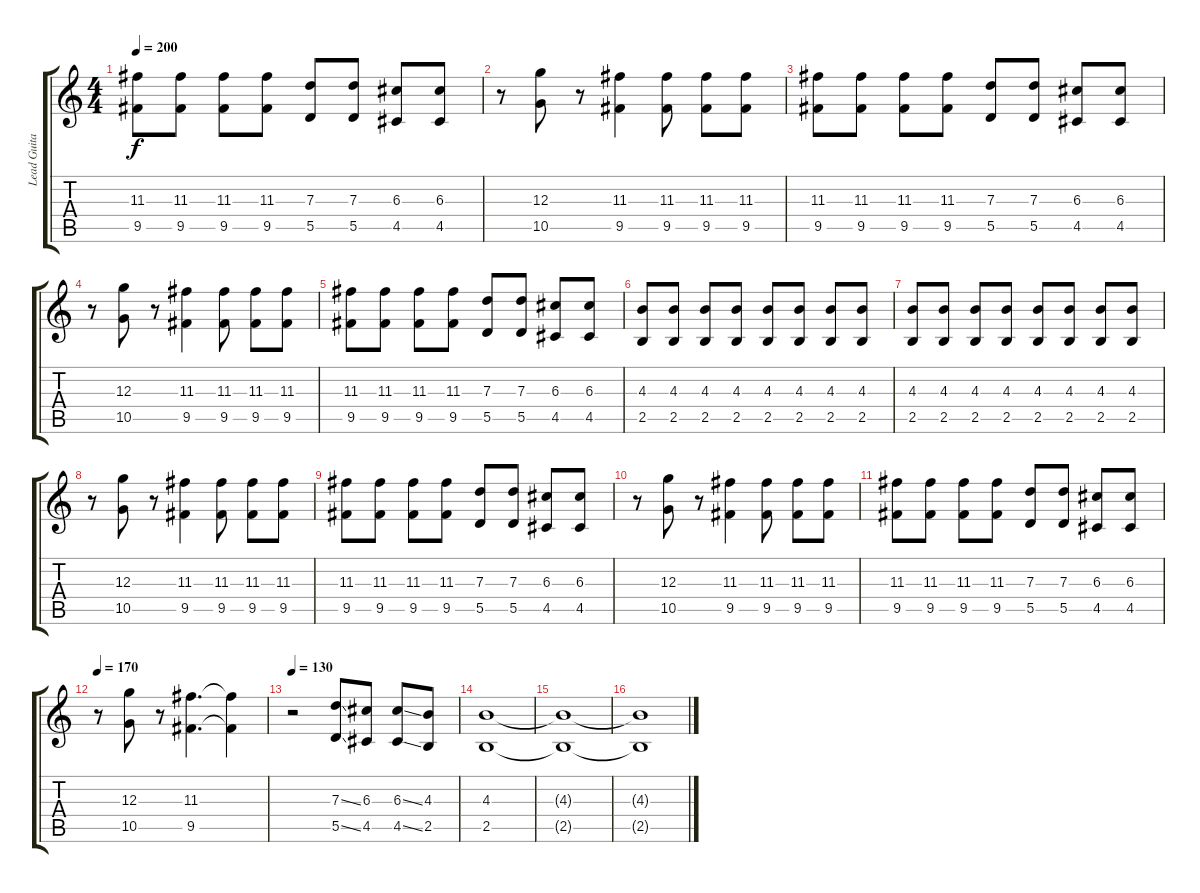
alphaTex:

\track ("Lead Guitar" "Lead Guita") {instrument acousticguitarsteel}
\staff {score tabs}
\tuning (E4 B3 G3 D3 A2 D2) {hide}
\ts (4 4)
\tempo 200
\clef g2
\ks c
(11.3 9.5).8{dy f} (11.3 9.5).8 (11.3 9.5).8 (11.3 9.5).8 (7.3 5.5).8 (7.3 5.5).8 (6.3 4.5).8 (6.3 4.5).8 |
r.8{instrument overdrivenguitar} (12.3 10.5).8 r.8 (11.3 9.5).4 (11.3 9.5).8 (11.3 9.5).8 (11.3 9.5).8 |
(11.3 9.5).8 (11.3 9.5).8 (11.3 9.5).8 (11.3 9.5).8 (7.3 5.5).8 (7.3 5.5).8 (6.3 4.5).8 (6.3 4.5).8 |
r.8 (12.3 10.5).8 r.8 (11.3 9.5).4 (11.3 9.5).8 (11.3 9.5).8 (11.3 9.5).8 |
(11.3 9.5).8 (11.3 9.5).8 (11.3 9.5).8 (11.3 9.5).8 (7.3 5.5).8 (7.3 5.5).8 (6.3 4.5).8 (6.3 4.5).8 |
(4.3 2.5).8 (4.3 2.5).8 (4.3 2.5).8 (4.3 2.5).8 (4.3 2.5).8 (4.3 2.5).8 (4.3 2.5).8 (4.3 2.5).8 |
(4.3 2.5).8 (4.3 2.5).8 (4.3 2.5).8 (4.3 2.5).8 (4.3 2.5).8 (4.3 2.5).8 (4.3 2.5).8 (4.3 2.5).8 |
r.8{instrument distortionguitar} (12.3 10.5).8 r.8 (11.3 9.5).4 (11.3 9.5).8 (11.3 9.5).8 (11.3 9.5).8 |
(11.3 9.5).8 (11.3 9.5).8 (11.3 9.5).8 (11.3 9.5).8 (7.3 5.5).8 (7.3 5.5).8 (6.3 4.5).8 (6.3 4.5).8 |
r.8{instrument overdrivenguitar} (12.3 10.5).8 r.8 (11.3 9.5).4 (11.3 9.5).8 (11.3 9.5).8 (11.3 9.5).8 |
(11.3 9.5).8 (11.3 9.5).8 (11.3 9.5).8 (11.3 9.5).8 (7.3 5.5).8 (7.3 5.5).8 (6.3 4.5).8 (6.3 4.5).8 |
\tempo 170
r.8 (12.3 10.5).8 r.8 (11.3 9.5).4{d} (11.3{t} 9.5{t}).4 |
\tempo 130
r.2 (7.3{ss} 5.5{ss}).8 (6.3 4.5).8 (6.3{ss} 4.5{ss}).8 (4.3 2.5).8 |
(4.3 2.5).1 |
(4.3{t} 2.5{t}).1 |
(4.3{t} 2.5{t}).1
